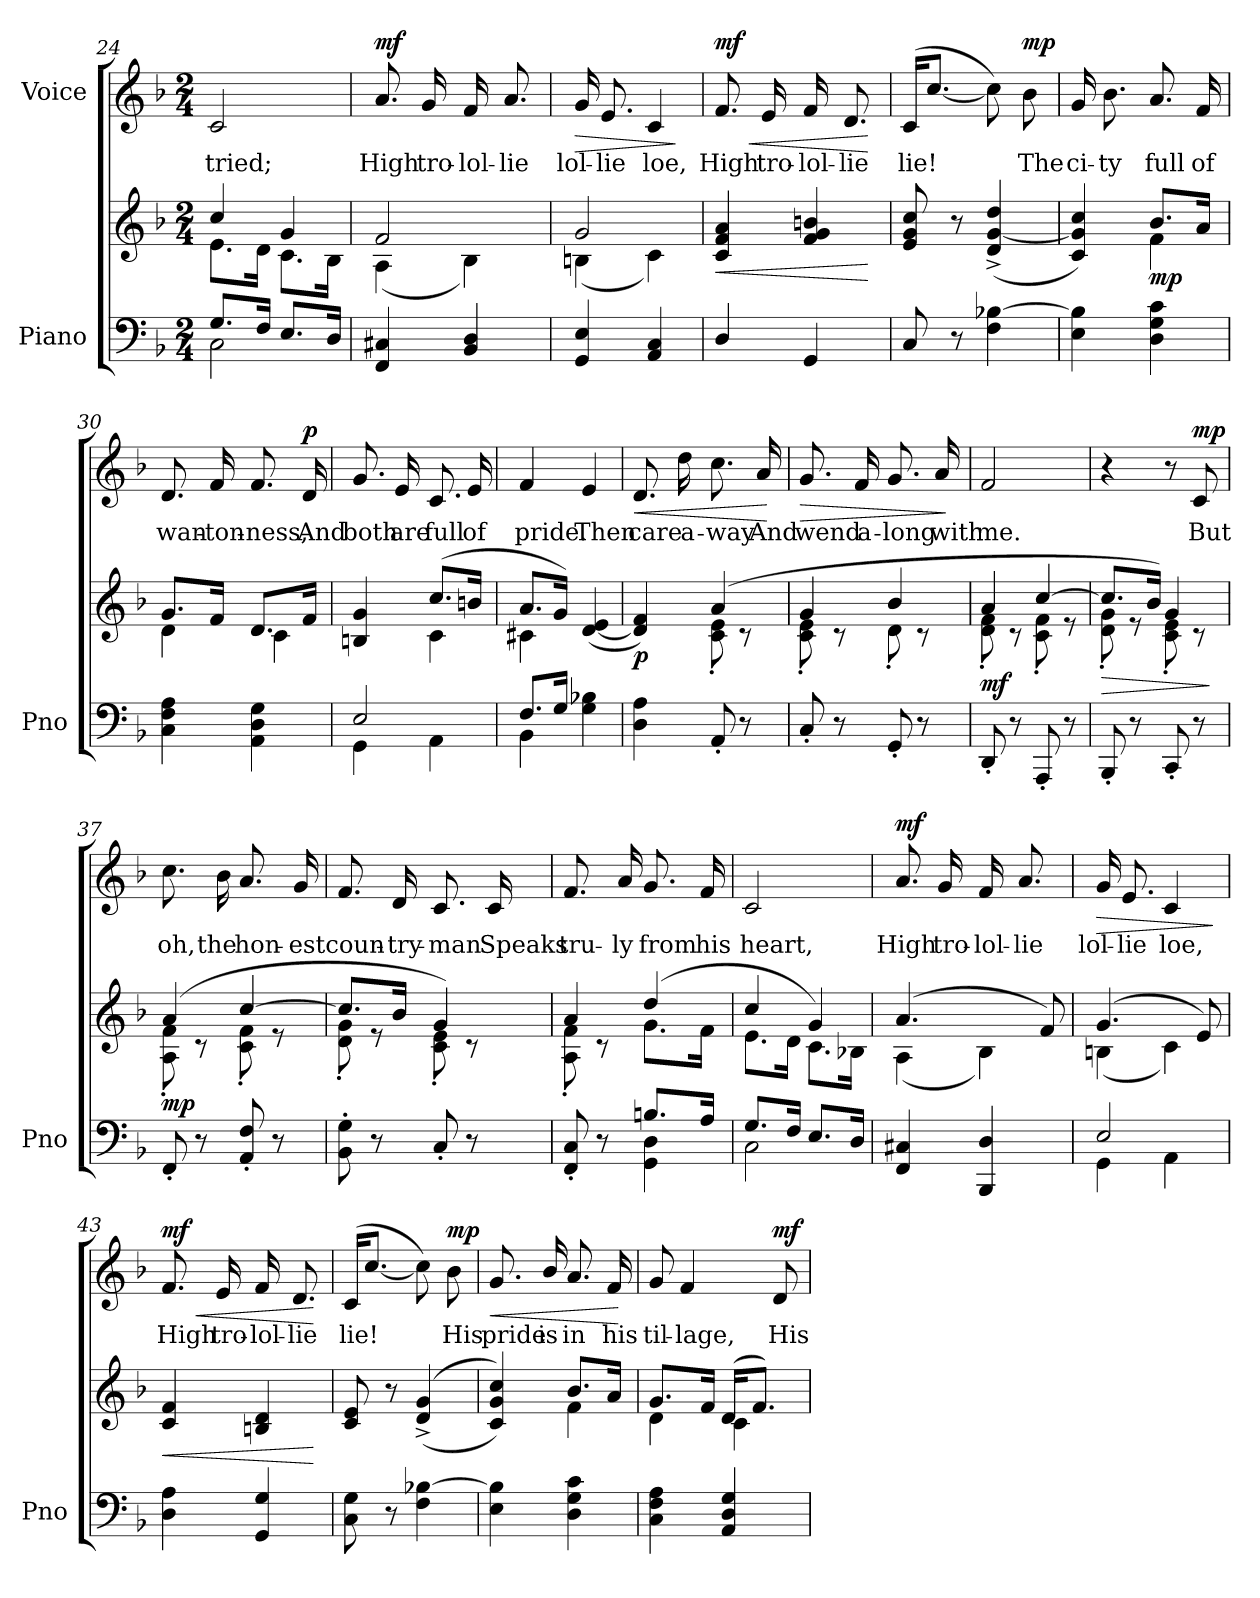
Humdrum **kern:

**kern	**kern	**dynam	**kern	**text	**dynam
*part2	*part2	*part2	*part1	*part1	*part1
*staff3	*staff2	*staff2/3	*staff1	*staff1	*staff1
*I"Piano	*	*	*I"Voice	*	*
*I'Pno	*	*	*	*	*
*clefF4	*clefG2	*	*clefG2	*	*
*k[b-]	*k[b-]	*	*k[b-]	*	*
*M2/4	*M2/4	*	*M2/4	*	*
=24	=24	=24	=24	=24	=24
*^	*^	*	*	*	*
!	!	!	!	!	!	!LO:LY:b	!
8.G/L	2C\	4cc/	8.e\L	.	2c/	tried;	.
16F/Jk	.	.	16d\Jk	.	.	.	.
8.E/L	.	4g/	8.c\L	.	.	.	.
16D/Jk	.	.	16B-\Jk	.	.	.	.
*v	*v	*	*	*	*	*	*
=25	=25	=25	=25	=25	=25	=25
!	!	!	!	!	!LO:LY:b	!LO:DY:a
4FF/ 4C#X/	2f/	(<4A\	.	8.a/	High	mf
!	!	!	!	!	!LO:LY:b	!
.	.	.	.	16g/	tro-	.
!	!	!	!	!	!LO:LY:b	!
4BB-/ 4D/	.	4B-\)	.	16f/	-lol-	.
!	!	!	!	!	!LO:LY:b	!
.	.	.	.	8.a/	-lie	.
=26	=26	=26	=26	=26	=26	=26
!	!	!	!	!	!LO:LY:b	!LO:HP:b
4GG/ 4E/	2g/	(<4Bn\	.	16g/	lol-	>
!	!	!	!	!	!LO:LY:b	!
.	.	.	.	8.e/	-lie	.
!	!	!	!	!	!LO:LY:b	!
4AA/ 4C/	.	4c\)	.	4c/	loe,	.
*	*v	*v	*	*	*	*
.	.	.	.	.	]
=27	=27	=27	=27	=27	=27
!	!	!LO:HP:b	!	!LO:LY:b	!LO:HP:b
!	!	!	!	!	!LO:DY:n=1:a
4D/	4c/ 4f/ 4a/	<	8.f/	High	< mf
!	!	!	!	!LO:LY:b	!
.	.	.	16e/	tro-	.
!	!	!	!	!LO:LY:b	!
4GG/	4f/ 4g/ 4bn/	.	16f/	-lol-	.
!	!	!	!	!LO:LY:b	!
.	.	.	8.d/	-lie	.
.	.	[	.	.	[
!!LO:LB:g=z
=28	=28	=28	=28	=28	=28
!	!	!	!	!LO:LY:b	!
8C/	8e/ 8g/ 8cc/	.	(>16c/KL	lie!	.
.	.	.	[8.cc/J	.	.
8r	8r	.	.	.	.
4F\ [4B-X\	(>4d/^ [4g/^ 4dd/^	.	8cc\])	.	.
!	!	!	!	!LO:LY:b	!LO:DY:a
.	.	.	8b-\	The	mp
=29	=29	=29	=29	=29	=29
*	*^	*	*	*	*
!	!	!	!	!	!LO:LY:b	!
4E\ 4B-\]	4c/ 4g/] 4cc/)	4ryy	.	16g/	ci-	.
!	!	!	!	!	!LO:LY:b	!
.	.	.	.	8.b-\	-ty	.
!	!	!	!LO:DY:b	!	!LO:LY:b	!
4D\ 4G\ 4c\	8.b-/L	4f\	mp	8.a/	full	.
!	!	!	!	!	!LO:LY:b	!
.	16a/Jk	.	.	16f/	of	.
=30	=30	=30	=30	=30	=30	=30
!	!	!	!	!	!LO:LY:b	!
4C\ 4F\ 4A\	8.g/L	4d\	.	8.d/	wan-	.
!	!	!	!	!	!LO:LY:b	!
.	16f/Jk	.	.	16f/	-ton-	.
*	*	*	*	*MM104	*	*
!	!	!	!	!	!LO:LY:b	!
4AA\ 4D\ 4G\	8.d/L	4c\	.	8.f/	-ness,	.
!	!	!	!	!	!LO:LY:b	!LO:DY:a
.	16f/Jk	.	.	16d/	And	p
=31	=31	=31	=31	=31	=31	=31
*^	*	*	*	*	*	*
!	!	!	!	!	!	!LO:LY:b	!
2E/	4GG\	4Bn/ 4g/	4ryy	.	8.g/	both	.
!	!	!	!	!	!	!LO:LY:b	!
.	.	.	.	.	16e/	are	.
!	!	!	!	!	!	!LO:LY:b	!
.	4AA\	(>8.cc/L	4c\	.	8.c/	full	.
!	!	!	!	!	!	!LO:LY:b	!
.	.	16bn/Jk	.	.	16e/	of	.
=32	=32	=32	=32	=32	=32	=32	=32
!	!	!	!	!	!	!LO:LY:b	!
8.F/L	4BB-\	8.a/L	4c#X\	.	4f/	pride.	.
16G/Jk	.	16g/Jk)	.	.	.	.	.
*	*	*	*	*	*MM106	*	*
!	!	!	!	!	!	!LO:LY:b	!
4G\ 4B-X\	4ryy	(>[4d/ 4e/	4ryy	.	4e/	Then	.
!!LO:PB:g=z
=33	=33	=33	=33	=33	=33	=33	=33
!	!	!	!	!LO:DY:b	!	!LO:LY:b	!LO:HP:b
*v	*v	*	*	*	*	*	*
4D\ 4A\	4d/] 4f/)	4ryy	p	8.d/	care	<
!	!	!	!	!	!LO:LY:b	!
.	.	.	.	16dd\	a-	.
!	!	!	!	!	!LO:LY:b	!
8AA'/	(>4a/	8c\' 8e\'	.	8.cc\	-way	.
8r	.	8r	.	.	.	.
!	!	!	!	!	!LO:LY:b	!
.	.	.	.	16a/	And	.
*	*v	*v	*	*	*	*
.	.	.	.	.	[
=34	=34	=34	=34	=34	=34
*	*^	*	*	*	*
!	!	!	!	!	!LO:LY:b	!LO:HP:b
8C'/	4g/	8c\' 8e\'	.	8.g/	wend	>
8r	.	8r	.	.	.	.
!	!	!	!	!	!LO:LY:b	!
.	.	.	.	16f/	a-	.
!	!	!	!	!	!LO:LY:b	!
8GG'/	4b-/	8d'\	.	8.g/	-long	.
8r	.	8r	.	.	.	.
!	!	!	!	!	!LO:LY:b	!
.	.	.	.	16a/	with	.
*	*v	*v	*	*	*	*
.	.	.	.	.	]
=35	=35	=35	=35	=35	=35
*	*^	*	*	*	*
!	!	!	!LO:DY:b	!	!LO:LY:b	!
8DD'/	4a/	8d\' 8f\'	mf	2f/	me.	.
8r	.	8r	.	.	.	.
8AAA'/	[4cc/	8c\' 8f\'	.	.	.	.
8r	.	8r	.	.	.	.
=36	=36	=36	=36	=36	=36	=36
!	!	!	!LO:HP:b	!	!	!
8BBB-'/	8.cc/L]	8d\' 8g\'	>	4r	.	.
8r	.	8r	.	.	.	.
.	16b-/Jk)	.	.	.	.	.
8CC'/	4g/	8c\' 8e\'	.	8r	.	.
!	!	!	!	!	!LO:LY:b	!LO:DY:a
8r	.	8r	.	8c/	But	mp
*	*v	*v	*	*	*	*
.	.	]	.	.	.
=37	=37	=37	=37	=37	=37
*	*^	*	*	*	*
!	!	!	!LO:DY:b	!	!LO:LY:b	!
8FF'/	(>4a/	8A\' 8f\'	mp	8.cc\	oh,	.
8r	.	8r	.	.	.	.
!	!	!	!	!	!LO:LY:b	!
.	.	.	.	16b-\	the	.
!	!	!	!	!	!LO:LY:b	!
8AA/' 8F/'	[4cc/	8c\' 8f\'	.	8.a/	hon-	.
8r	.	8r	.	.	.	.
!	!	!	!	!	!LO:LY:b	!
.	.	.	.	16g/	-est	.
!!LO:LB:g=z
=38	=38	=38	=38	=38	=38	=38
!	!	!	!	!	!LO:LY:b	!
8BB-\' 8G\'	8.cc/L]	8d\' 8g\'	.	8.f/	coun-	.
8r	.	8r	.	.	.	.
!	!	!	!	!	!LO:LY:b	!
.	16b-/Jk	.	.	16d/	-try-	.
!	!	!	!	!	!LO:LY:b	!
8C'/	4g/)	8c\' 8e\'	.	8.c/	-man	.
8r	.	8r	.	.	.	.
!	!	!	!	!	!LO:LY:b	!
.	.	.	.	16c/	Speaks	.
=39	=39	=39	=39	=39	=39	=39
*^	*	*	*	*	*	*
!	!	!	!	!	!	!LO:LY:b	!
8FF/' 8C/'	4ryy	4a/	8A\' 8f\'	.	8.f/	tru-	.
8r	.	.	8r	.	.	.	.
!	!	!	!	!	!	!LO:LY:b	!
.	.	.	.	.	16a/	-ly	.
!	!	!	!	!	!	!LO:LY:b	!
8.Bn/L	4GG\ 4D\	(>4dd/	8.g\L	.	8.g/	from	.
!	!	!	!	!	!	!LO:LY:b	!
16A/Jk	.	.	16f\Jk	.	16f/	his	.
=40	=40	=40	=40	=40	=40	=40	=40
!	!	!	!	!	!	!LO:LY:b	!
8.G/L	2C\	4cc/	8.e\L	.	2c/	heart,	.
16F/Jk	.	.	16d\Jk	.	.	.	.
8.E/L	.	4g/)	8.c\L	.	.	.	.
16D/Jk	.	.	16B-X\Jk	.	.	.	.
*v	*v	*	*	*	*	*	*
=41	=41	=41	=41	=41	=41	=41
!	!	!	!	!	!LO:LY:b	!LO:DY:a
4FF/ 4C#X/	(>4.a/	(<4A\	.	8.a/	High	mf
!	!	!	!	!	!LO:LY:b	!
.	.	.	.	16g/	tro-	.
!	!	!	!	!	!LO:LY:b	!
4BBB-/ 4D/	.	4B-\)	.	16f/	-lol-	.
!	!	!	!	!	!LO:LY:b	!
.	.	.	.	8.a/	-lie	.
.	8f/)	.	.	.	.	.
=42	=42	=42	=42	=42	=42	=42
*^	*	*	*	*	*	*
!	!	!	!	!	!	!LO:LY:b	!LO:HP:b
2E/	4GG\	(>4.g/	(<4Bn\	.	16g/	lol-	>
!	!	!	!	!	!	!LO:LY:b	!
.	.	.	.	.	8.e/	-lie	.
!	!	!	!	!	!	!LO:LY:b	!
.	4AA\	.	4c\)	.	4c/	loe,	.
.	.	8e/)	.	.	.	.	.
*v	*v	*	*	*	*	*	*
*	*v	*v	*	*	*	*
.	.	.	.	.	]
!!LO:LB:g=z
=43	=43	=43	=43	=43	=43
!	!	!LO:HP:b	!	!LO:LY:b	!LO:HP:b
!	!	!	!	!	!LO:DY:n=1:a
4D\ 4A\	4c/ 4f/	<	8.f/	High	< mf
!	!	!	!	!LO:LY:b	!
.	.	.	16e/	tro-	.
!	!	!	!	!LO:LY:b	!
4GG/ 4G/	4Bn/ 4d/	.	16f/	-lol-	.
!	!	!	!	!LO:LY:b	!
.	.	.	8.d/	-lie	.
.	.	[	.	.	[
=44	=44	=44	=44	=44	=44
!	!	!	!	!LO:LY:b	!
8C\ 8G\	8c/ 8e/	.	(>16c/KL	lie!	.
.	.	.	[8.cc/J	.	.
8r	8r	.	.	.	.
4F\ [4B-X\	(<(>4d/^ 4g/^	.	8cc\])	.	.
!	!	!	!	!LO:LY:b	!LO:DY:a
.	.	.	8b-\	His	mp
=45	=45	=45	=45	=45	=45
*	*^	*	*	*	*
!	!	!	!	!	!LO:LY:b	!LO:HP:b
4E\ 4B-\]	4c/ 4g/ 4cc/))	4ryy	.	8.g/	pride	<
!	!	!	!	!	!LO:LY:b	!
.	.	.	.	16b-/	is	.
!	!	!	!	!	!LO:LY:b	!
4D\ 4G\ 4c\	8.b-/L	4f\	.	8.a/	in	.
!	!	!	!	!	!LO:LY:b	!
.	16a/Jk	.	.	16f/	his	.
*	*v	*v	*	*	*	*
.	.	.	.	.	[
=46	=46	=46	=46	=46	=46
*	*^	*	*	*	*
!	!	!	!	!	!LO:LY:b	!
4C\ 4F\ 4A\	8.g/L	4d\	.	8g/	til-	.
!	!	!	!	!	!LO:LY:b	!
.	.	.	.	4f/	-lage,	.
.	16f/Jk	.	.	.	.	.
4AA/ 4D/ 4G/	(>16d/KL	4c\	.	.	.	.
.	8.f/J)	.	.	.	.	.
!	!	!	!	!	!LO:LY:b	!LO:DY:a
.	.	.	.	8d/	His	mf
*	*v	*v	*	*	*	*
=	=	=	=	=	=
*-	*-	*-	*-	*-	*-
